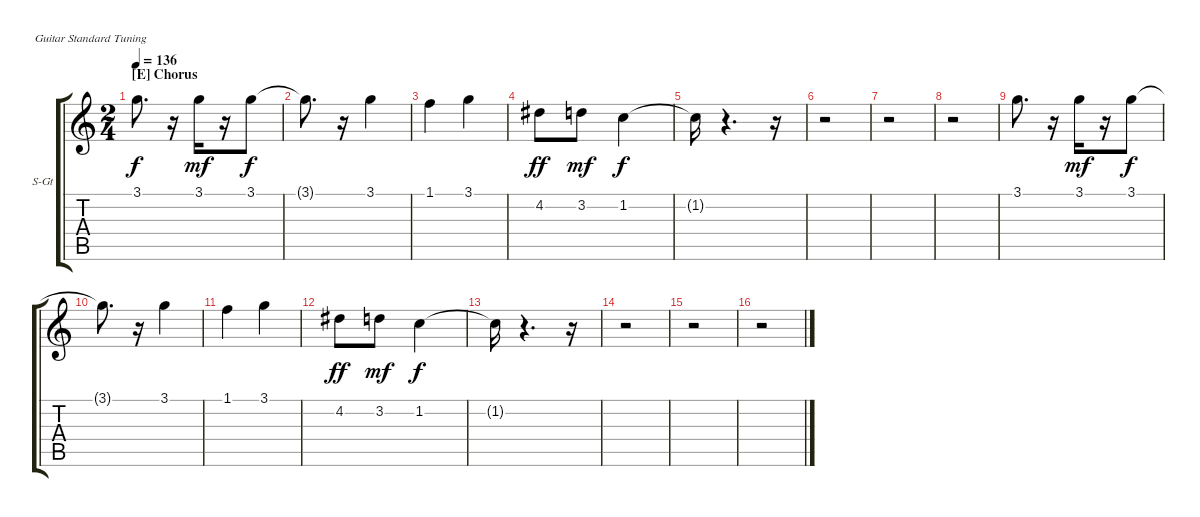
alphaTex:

\bracketExtendMode groupsimilarinstruments
\firstSystemTrackNameOrientation horizontal
\otherSystemsTrackNameOrientation horizontal
\track ("aas" "S-Gt") {solo instrument choiraahs}
\staff {score tabs}
\tuning (E4 B3 G3 D3 A2 E2)
\displaytranspose 12
\ts (2 4)
\section ("E" "Chorus")
\tempo 136
\clef g2
\ks c
3.1.8{d dy f} r.16 3.1.16{dy mf} r.16 3.1.8{dy f} |
3.1{t}.8{d} r.16 3.1.4 |
1.1.4 3.1.4 |
4.2.8{dy ff} 3.2.8{dy mf} 1.2.4{dy f} |
1.2{t}.16 r.4{d} r.16 |
r.2 |
r.2 |
r.2 |
3.1.8{d} r.16 3.1.16{dy mf} r.16 3.1.8{dy f} |
3.1{t}.8{d} r.16 3.1.4 |
1.1.4 3.1.4 |
4.2.8{dy ff} 3.2.8{dy mf} 1.2.4{dy f} |
1.2{t}.16 r.4{d} r.16 |
r.2 |
r.2 |
r.2
